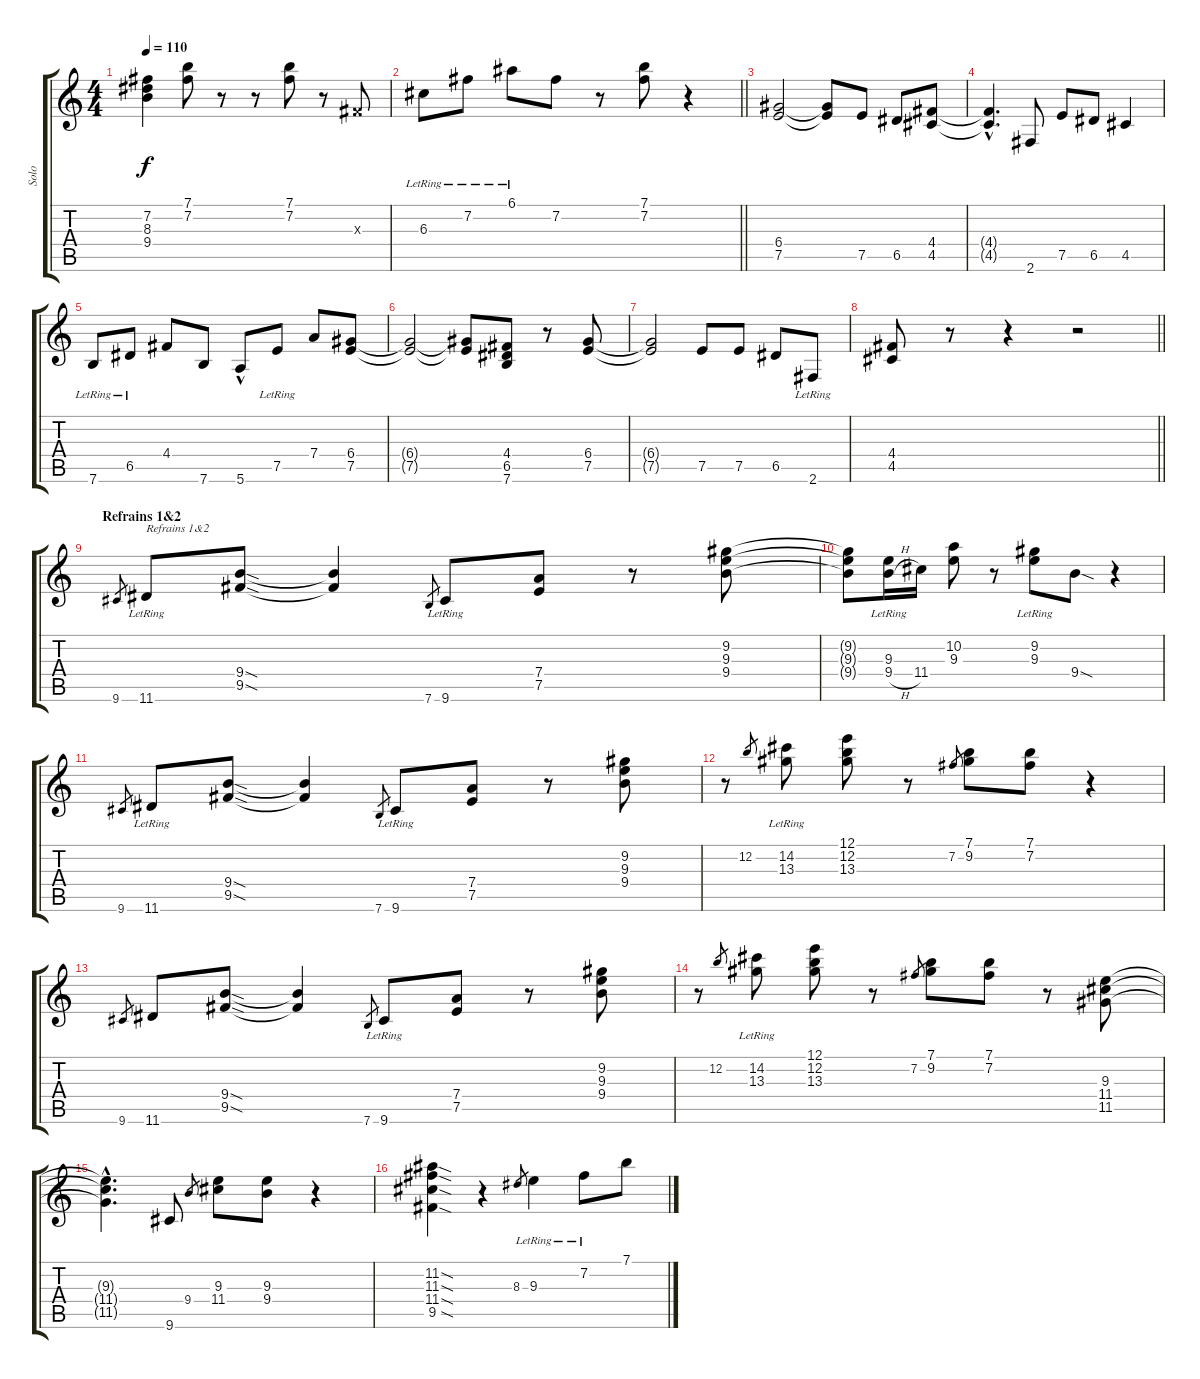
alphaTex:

\track ("Solo" "Solo") {instrument electricguitarclean}
\staff {score tabs}
\tuning (E4 B3 G3 D3 A2 E2) {hide}
\ts (4 4)
\tempo 110
\clef g2
\ks c
(7.2{t} 8.3{t} 9.4{t}).4{dy f} (7.1 7.2).8 r.8 r.8 (7.1 7.2).8 r.8 -1.3{x}.8 |
\barLineRight lightlight
6.3{lr}.8 7.2{lr}.8 6.1{lr}.8 7.2.8 r.8 (7.1 7.2).8 r.4 |
(6.4 7.5).2 (6.4{t} 7.5{t}).8 7.5.8 6.5.8 (4.4 4.5).8 |
(4.4{hac t} 4.5{hac t}).4{d} 2.6.8 7.5.8 6.5.8 4.5.4 |
7.6{lr}.8 6.5{lr}.8 4.4.8 7.6.8 5.6{hac}.8 7.5{lr}.8 7.4.8 (6.4 7.5).8 |
(6.4{t} 7.5{t}).2 (6.4{t} 7.5{t}).8 (4.4 6.5 7.6).8 r.8 (6.4 7.5).8 |
(6.4{t} 7.5{t}).2 7.5.8 7.5.8 6.5.8 2.6{lr}.8 |
\barLineRight lightlight
(4.4 4.5).8 r.8 r.4 r.2 |
\section ("" "Refrains 1&2")
9.6.8{gr} 11.6{lr}.8{txt "Refrains 1&2"} (9.4{sod} 9.5{sod}).8 (9.4{t} 9.5{t}).4 7.6.8{gr} 9.6{lr}.8 (7.4 7.5).8 r.8 (9.2 9.3 9.4).8 |
(9.2{t} 9.3{t} 9.4{t}).8 (9.3{lr} 9.4{h}).16 11.4.16 (10.2 9.3).8 r.8 (9.2{lr} 9.3{lr}).8 9.4{sod}.8 r.4 |
9.6.8{gr} 11.6{lr}.8 (9.4{sod} 9.5{sod}).8 (9.4{t} 9.5{t}).4 7.6.8{gr} 9.6{lr}.8 (7.4 7.5).8 r.8 (9.2 9.3 9.4).8 |
r.8 12.2.8{gr} (14.2 13.3{lr}).8 (12.1 12.2 13.3).8 r.8 7.2.8{gr} (7.1 9.2).8 (7.1 7.2).8 r.4 |
9.6.8{gr} 11.6.8 (9.4{sod} 9.5{sod}).8 (9.4{t} 9.5{t}).4 7.6.8{gr} 9.6{lr}.8 (7.4 7.5).8 r.8 (9.2 9.3 9.4).8 |
r.8 12.2.8{gr} (14.2 13.3{lr}).8 (12.1 12.2 13.3).8 r.8 7.2.8{gr} (7.1 9.2).8 (7.1 7.2).8 r.8 (9.3 11.4 11.5).8 |
(9.3{hac t} 11.4{hac t} 11.5{hac t}).4{d} 9.6.8 9.4.8{gr} (9.3 11.4).8 (9.3 9.4).8 r.4 |
(11.2{sod} 11.3{sod} 11.4{sod} 9.5{sod}).4 r.4 8.3.8{gr} 9.3{lr}.4 7.2{lr}.8 7.1.8
